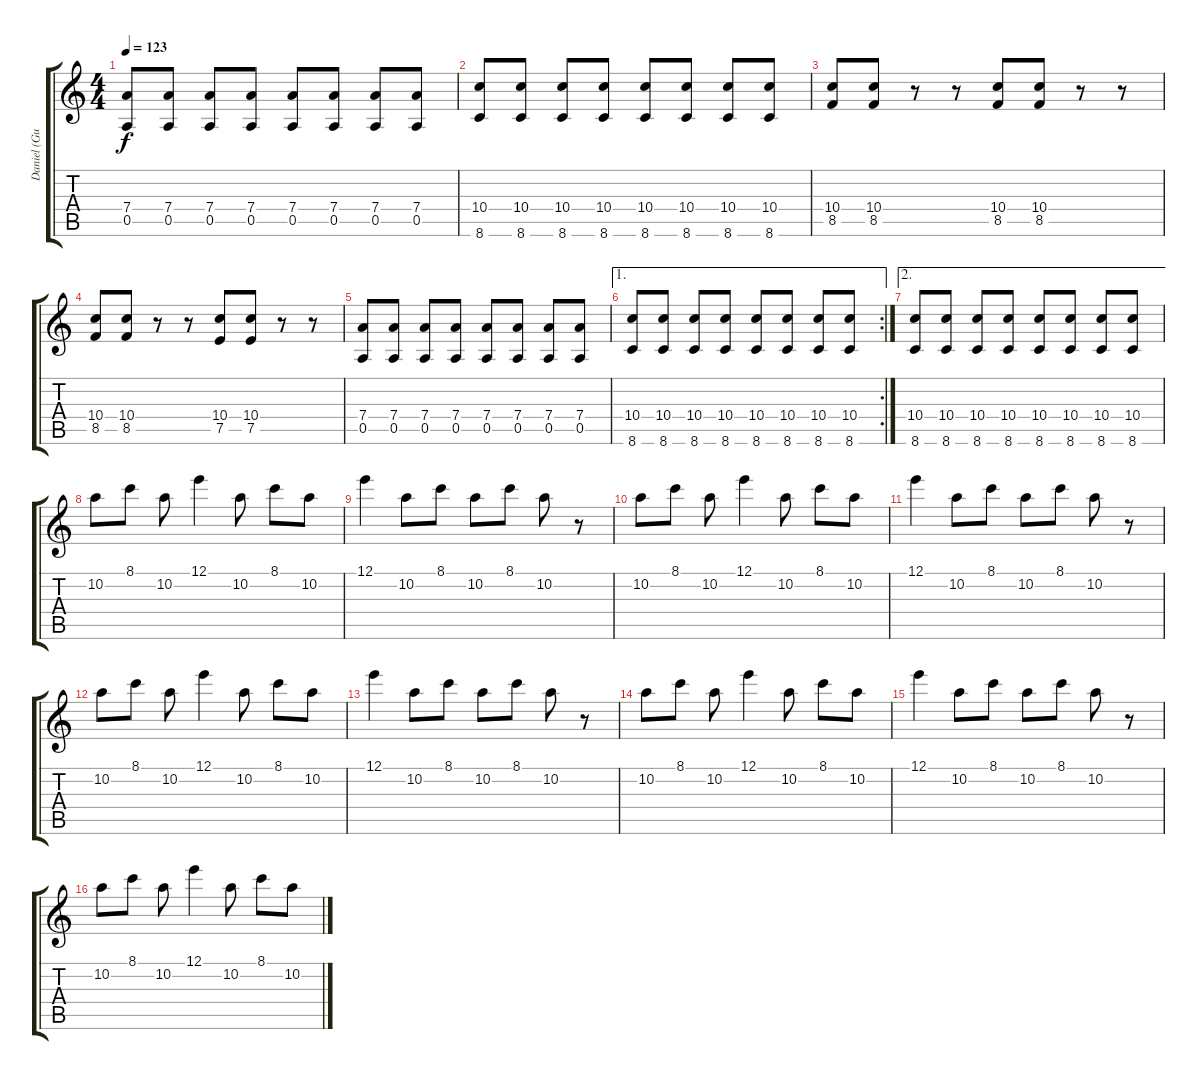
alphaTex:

\track ("Daniel (Guitar)" "Daniel (Gu") {instrument electricguitarclean}
\staff {score tabs}
\tuning (E4 B3 G3 D3 A2 E2) {hide}
\ts (4 4)
\tempo 123
\clef g2
\ks c
(7.4 0.5).8{dy f} (7.4 0.5).8 (7.4 0.5).8 (7.4 0.5).8 (7.4 0.5).8 (7.4 0.5).8 (7.4 0.5).8 (7.4 0.5).8 |
(10.4 8.6).8 (10.4 8.6).8 (10.4 8.6).8 (10.4 8.6).8 (10.4 8.6).8 (10.4 8.6).8 (10.4 8.6).8 (10.4 8.6).8 |
(10.4 8.5).8 (10.4 8.5).8 r.8 r.8 (10.4 8.5).8 (10.4 8.5).8 r.8 r.8 |
(10.4 8.5).8 (10.4 8.5).8 r.8 r.8 (10.4 7.5).8 (10.4 7.5).8 r.8 r.8 |
(7.4 0.5).8 (7.4 0.5).8 (7.4 0.5).8 (7.4 0.5).8 (7.4 0.5).8 (7.4 0.5).8 (7.4 0.5).8 (7.4 0.5).8 |
\ae 1
\rc 2
(10.4 8.6).8 (10.4 8.6).8 (10.4 8.6).8 (10.4 8.6).8 (10.4 8.6).8 (10.4 8.6).8 (10.4 8.6).8 (10.4 8.6).8 |
\ae 2
(10.4 8.6).8 (10.4 8.6).8 (10.4 8.6).8 (10.4 8.6).8 (10.4 8.6).8 (10.4 8.6).8 (10.4 8.6).8 (10.4 8.6).8 |
10.2.8 8.1.8 10.2.8 12.1.4 10.2.8 8.1.8 10.2.8 |
12.1.4 10.2.8 8.1.8 10.2.8 8.1.8 10.2.8 r.8 |
10.2.8 8.1.8 10.2.8 12.1.4 10.2.8 8.1.8 10.2.8 |
12.1.4 10.2.8 8.1.8 10.2.8 8.1.8 10.2.8 r.8 |
10.2.8 8.1.8 10.2.8 12.1.4 10.2.8 8.1.8 10.2.8 |
12.1.4 10.2.8 8.1.8 10.2.8 8.1.8 10.2.8 r.8 |
10.2.8 8.1.8 10.2.8 12.1.4 10.2.8 8.1.8 10.2.8 |
12.1.4 10.2.8 8.1.8 10.2.8 8.1.8 10.2.8 r.8 |
10.2.8 8.1.8 10.2.8 12.1.4 10.2.8 8.1.8 10.2.8
